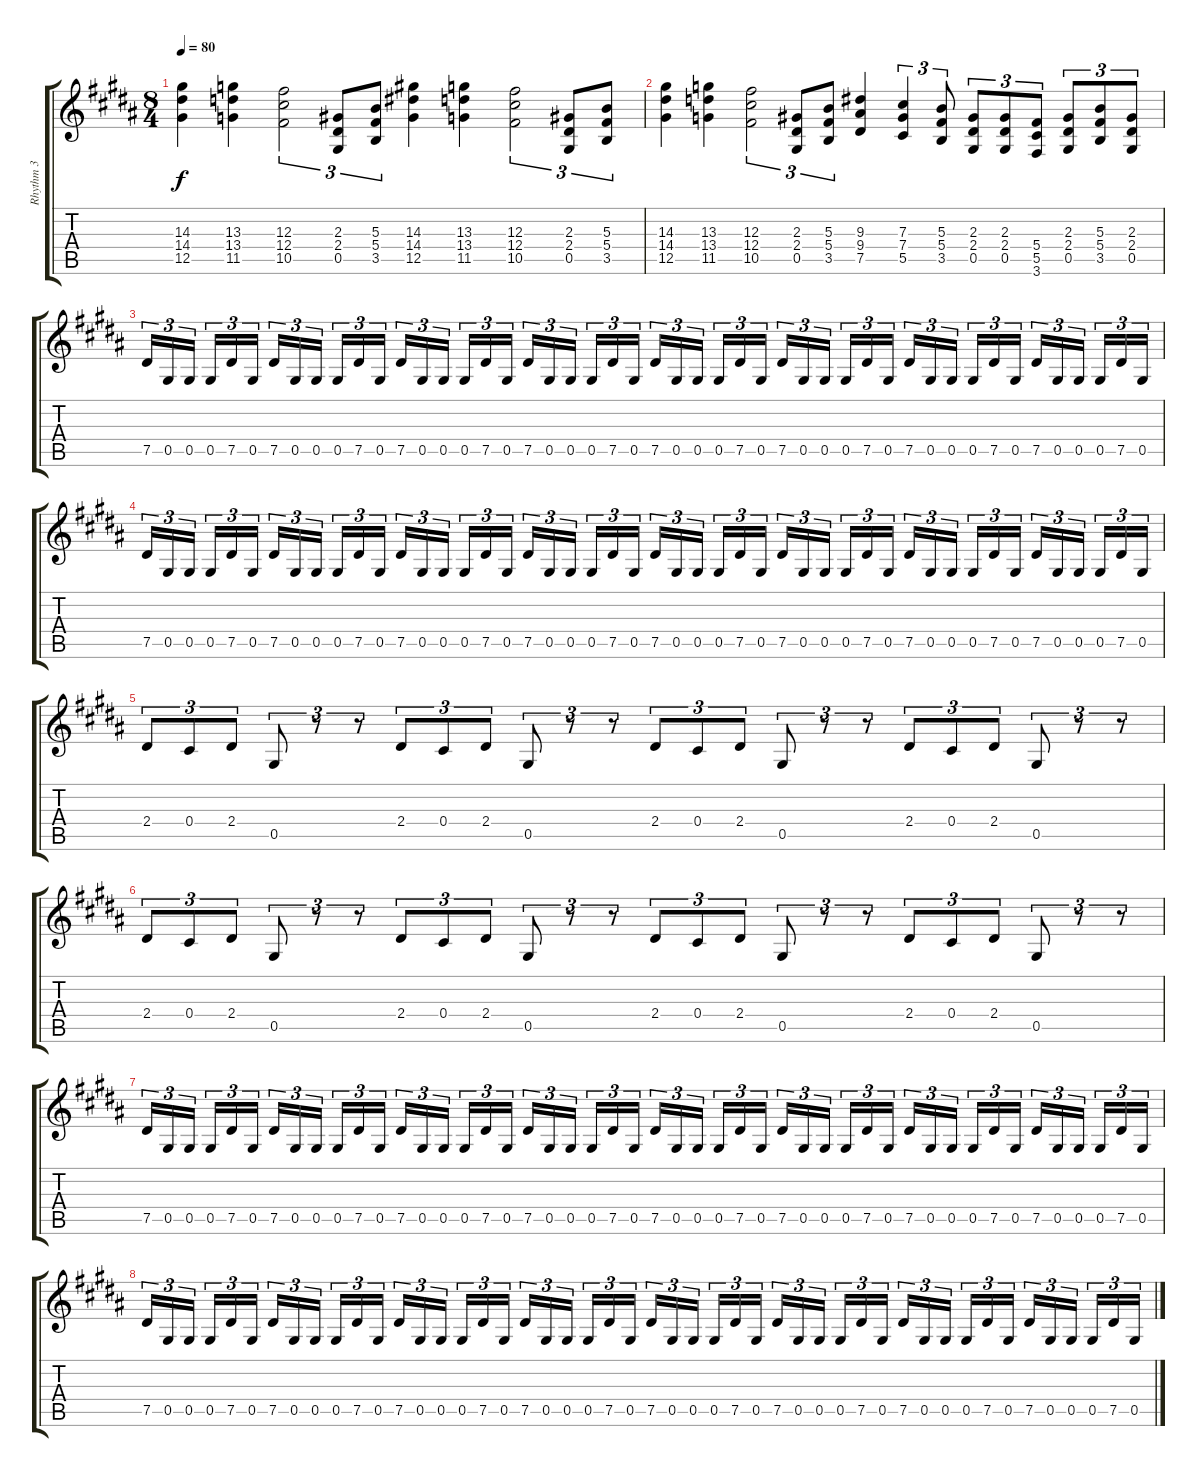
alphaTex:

\track ("Rhythm 3" "Rhythm 3") {instrument distortionguitar}
\staff {score tabs}
\tuning (Eb4 Bb3 Gb3 Db3 Ab2 Eb2) {hide}
\ts (8 4)
\tempo 80
\clef g2
\ks g#minor
(14.3 14.4 12.5).4{dy f} (13.3 13.4 11.5).4 (12.3 12.4 10.5).2{tu (3 2)} (2.3 2.4 0.5).8{tu (3 2)} (5.3 5.4 3.5).8{tu (3 2)} (14.3 14.4 12.5).4 (13.3 13.4 11.5).4 (12.3 12.4 10.5).2{tu (3 2)} (2.3 2.4 0.5).8{tu (3 2)} (5.3 5.4 3.5).8{tu (3 2)} |
(14.3 14.4 12.5).4 (13.3 13.4 11.5).4 (12.3 12.4 10.5).2{tu (3 2)} (2.3 2.4 0.5).8{tu (3 2)} (5.3 5.4 3.5).8{tu (3 2)} (9.3 9.4 7.5).4 (7.3 7.4 5.5).4{tu (3 2)} (5.3 5.4 3.5).8{tu (3 2)} (2.3 2.4 0.5).8{tu (3 2)} (2.3 2.4 0.5).8{tu (3 2)} (5.4 5.5 3.6).8{tu (3 2)} (2.3 2.4 0.5).8{tu (3 2)} (5.3 5.4 3.5).8{tu (3 2)} (2.3 2.4 0.5).8{tu (3 2)} |
7.5.16{tu (3 2)} 0.5.16{tu (3 2)} 0.5.16{tu (3 2)} 0.5.16{tu (3 2)} 7.5.16{tu (3 2)} 0.5.16{tu (3 2)} 7.5.16{tu (3 2)} 0.5.16{tu (3 2)} 0.5.16{tu (3 2)} 0.5.16{tu (3 2)} 7.5.16{tu (3 2)} 0.5.16{tu (3 2)} 7.5.16{tu (3 2)} 0.5.16{tu (3 2)} 0.5.16{tu (3 2)} 0.5.16{tu (3 2)} 7.5.16{tu (3 2)} 0.5.16{tu (3 2)} 7.5.16{tu (3 2)} 0.5.16{tu (3 2)} 0.5.16{tu (3 2)} 0.5.16{tu (3 2)} 7.5.16{tu (3 2)} 0.5.16{tu (3 2)} 7.5.16{tu (3 2)} 0.5.16{tu (3 2)} 0.5.16{tu (3 2)} 0.5.16{tu (3 2)} 7.5.16{tu (3 2)} 0.5.16{tu (3 2)} 7.5.16{tu (3 2)} 0.5.16{tu (3 2)} 0.5.16{tu (3 2)} 0.5.16{tu (3 2)} 7.5.16{tu (3 2)} 0.5.16{tu (3 2)} 7.5.16{tu (3 2)} 0.5.16{tu (3 2)} 0.5.16{tu (3 2)} 0.5.16{tu (3 2)} 7.5.16{tu (3 2)} 0.5.16{tu (3 2)} 7.5.16{tu (3 2)} 0.5.16{tu (3 2)} 0.5.16{tu (3 2)} 0.5.16{tu (3 2)} 7.5.16{tu (3 2)} 0.5.16{tu (3 2)} |
7.5.16{tu (3 2)} 0.5.16{tu (3 2)} 0.5.16{tu (3 2)} 0.5.16{tu (3 2)} 7.5.16{tu (3 2)} 0.5.16{tu (3 2)} 7.5.16{tu (3 2)} 0.5.16{tu (3 2)} 0.5.16{tu (3 2)} 0.5.16{tu (3 2)} 7.5.16{tu (3 2)} 0.5.16{tu (3 2)} 7.5.16{tu (3 2)} 0.5.16{tu (3 2)} 0.5.16{tu (3 2)} 0.5.16{tu (3 2)} 7.5.16{tu (3 2)} 0.5.16{tu (3 2)} 7.5.16{tu (3 2)} 0.5.16{tu (3 2)} 0.5.16{tu (3 2)} 0.5.16{tu (3 2)} 7.5.16{tu (3 2)} 0.5.16{tu (3 2)} 7.5.16{tu (3 2)} 0.5.16{tu (3 2)} 0.5.16{tu (3 2)} 0.5.16{tu (3 2)} 7.5.16{tu (3 2)} 0.5.16{tu (3 2)} 7.5.16{tu (3 2)} 0.5.16{tu (3 2)} 0.5.16{tu (3 2)} 0.5.16{tu (3 2)} 7.5.16{tu (3 2)} 0.5.16{tu (3 2)} 7.5.16{tu (3 2)} 0.5.16{tu (3 2)} 0.5.16{tu (3 2)} 0.5.16{tu (3 2)} 7.5.16{tu (3 2)} 0.5.16{tu (3 2)} 7.5.16{tu (3 2)} 0.5.16{tu (3 2)} 0.5.16{tu (3 2)} 0.5.16{tu (3 2)} 7.5.16{tu (3 2)} 0.5.16{tu (3 2)} |
2.4.8{tu (3 2)} 0.4.8{tu (3 2)} 2.4.8{tu (3 2)} 0.5.8{tu (3 2)} r.8{tu (3 2)} r.8{tu (3 2)} 2.4.8{tu (3 2)} 0.4.8{tu (3 2)} 2.4.8{tu (3 2)} 0.5.8{tu (3 2)} r.8{tu (3 2)} r.8{tu (3 2)} 2.4.8{tu (3 2)} 0.4.8{tu (3 2)} 2.4.8{tu (3 2)} 0.5.8{tu (3 2)} r.8{tu (3 2)} r.8{tu (3 2)} 2.4.8{tu (3 2)} 0.4.8{tu (3 2)} 2.4.8{tu (3 2)} 0.5.8{tu (3 2)} r.8{tu (3 2)} r.8{tu (3 2)} |
2.4.8{tu (3 2)} 0.4.8{tu (3 2)} 2.4.8{tu (3 2)} 0.5.8{tu (3 2)} r.8{tu (3 2)} r.8{tu (3 2)} 2.4.8{tu (3 2)} 0.4.8{tu (3 2)} 2.4.8{tu (3 2)} 0.5.8{tu (3 2)} r.8{tu (3 2)} r.8{tu (3 2)} 2.4.8{tu (3 2)} 0.4.8{tu (3 2)} 2.4.8{tu (3 2)} 0.5.8{tu (3 2)} r.8{tu (3 2)} r.8{tu (3 2)} 2.4.8{tu (3 2)} 0.4.8{tu (3 2)} 2.4.8{tu (3 2)} 0.5.8{tu (3 2)} r.8{tu (3 2)} r.8{tu (3 2)} |
7.5.16{tu (3 2)} 0.5.16{tu (3 2)} 0.5.16{tu (3 2)} 0.5.16{tu (3 2)} 7.5.16{tu (3 2)} 0.5.16{tu (3 2)} 7.5.16{tu (3 2)} 0.5.16{tu (3 2)} 0.5.16{tu (3 2)} 0.5.16{tu (3 2)} 7.5.16{tu (3 2)} 0.5.16{tu (3 2)} 7.5.16{tu (3 2)} 0.5.16{tu (3 2)} 0.5.16{tu (3 2)} 0.5.16{tu (3 2)} 7.5.16{tu (3 2)} 0.5.16{tu (3 2)} 7.5.16{tu (3 2)} 0.5.16{tu (3 2)} 0.5.16{tu (3 2)} 0.5.16{tu (3 2)} 7.5.16{tu (3 2)} 0.5.16{tu (3 2)} 7.5.16{tu (3 2)} 0.5.16{tu (3 2)} 0.5.16{tu (3 2)} 0.5.16{tu (3 2)} 7.5.16{tu (3 2)} 0.5.16{tu (3 2)} 7.5.16{tu (3 2)} 0.5.16{tu (3 2)} 0.5.16{tu (3 2)} 0.5.16{tu (3 2)} 7.5.16{tu (3 2)} 0.5.16{tu (3 2)} 7.5.16{tu (3 2)} 0.5.16{tu (3 2)} 0.5.16{tu (3 2)} 0.5.16{tu (3 2)} 7.5.16{tu (3 2)} 0.5.16{tu (3 2)} 7.5.16{tu (3 2)} 0.5.16{tu (3 2)} 0.5.16{tu (3 2)} 0.5.16{tu (3 2)} 7.5.16{tu (3 2)} 0.5.16{tu (3 2)} |
7.5.16{tu (3 2)} 0.5.16{tu (3 2)} 0.5.16{tu (3 2)} 0.5.16{tu (3 2)} 7.5.16{tu (3 2)} 0.5.16{tu (3 2)} 7.5.16{tu (3 2)} 0.5.16{tu (3 2)} 0.5.16{tu (3 2)} 0.5.16{tu (3 2)} 7.5.16{tu (3 2)} 0.5.16{tu (3 2)} 7.5.16{tu (3 2)} 0.5.16{tu (3 2)} 0.5.16{tu (3 2)} 0.5.16{tu (3 2)} 7.5.16{tu (3 2)} 0.5.16{tu (3 2)} 7.5.16{tu (3 2)} 0.5.16{tu (3 2)} 0.5.16{tu (3 2)} 0.5.16{tu (3 2)} 7.5.16{tu (3 2)} 0.5.16{tu (3 2)} 7.5.16{tu (3 2)} 0.5.16{tu (3 2)} 0.5.16{tu (3 2)} 0.5.16{tu (3 2)} 7.5.16{tu (3 2)} 0.5.16{tu (3 2)} 7.5.16{tu (3 2)} 0.5.16{tu (3 2)} 0.5.16{tu (3 2)} 0.5.16{tu (3 2)} 7.5.16{tu (3 2)} 0.5.16{tu (3 2)} 7.5.16{tu (3 2)} 0.5.16{tu (3 2)} 0.5.16{tu (3 2)} 0.5.16{tu (3 2)} 7.5.16{tu (3 2)} 0.5.16{tu (3 2)} 7.5.16{tu (3 2)} 0.5.16{tu (3 2)} 0.5.16{tu (3 2)} 0.5.16{tu (3 2)} 7.5.16{tu (3 2)} 0.5.16{tu (3 2)}
